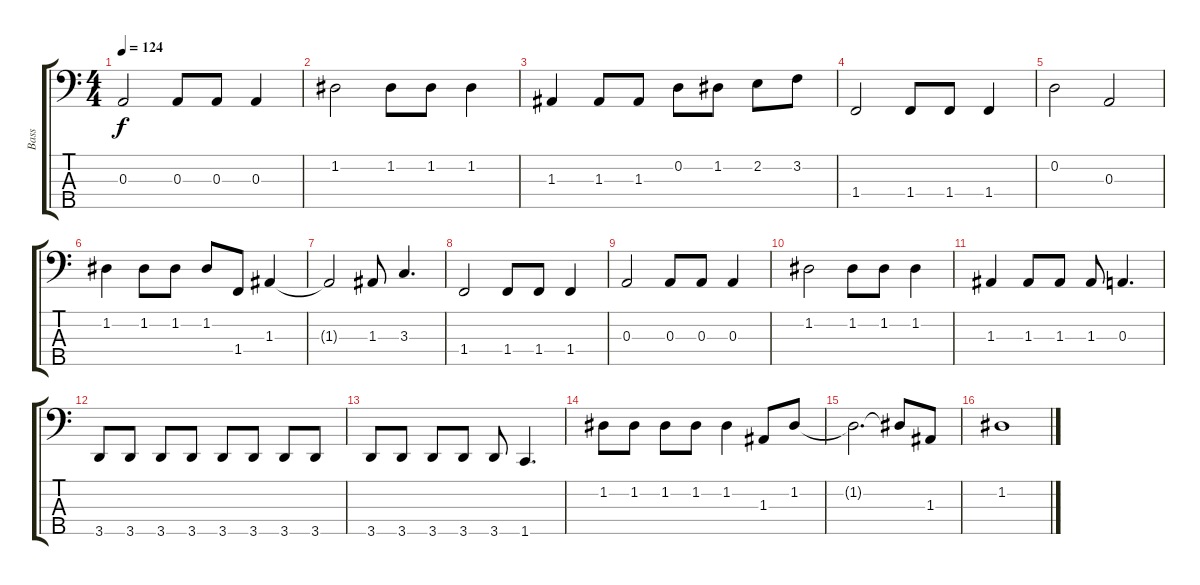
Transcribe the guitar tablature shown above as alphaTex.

\track ("Bass" "Bass") {instrument electricbassfinger}
\staff {score tabs}
\tuning (G2 D2 A1 E1 B0) {hide}
\ts (4 4)
\tempo 124
\clef f4
\ks c
0.3.2{dy f} 0.3.8 0.3.8 0.3.4 |
1.2.2 1.2.8 1.2.8 1.2.4 |
1.3.4 1.3.8 1.3.8 0.2.8 1.2.8 2.2.8 3.2.8 |
1.4.2 1.4.8 1.4.8 1.4.4 |
0.2.2 0.3.2 |
1.2.4 1.2.8 1.2.8 1.2.8 1.4.8 1.3.4 |
1.3{t}.2 1.3.8 3.3.4{d} |
1.4.2 1.4.8 1.4.8 1.4.4 |
0.3.2 0.3.8 0.3.8 0.3.4 |
1.2.2 1.2.8 1.2.8 1.2.4 |
1.3.4 1.3.8 1.3.8 1.3.8 0.3.4{d} |
3.5.8 3.5.8 3.5.8 3.5.8 3.5.8 3.5.8 3.5.8 3.5.8 |
3.5.8 3.5.8 3.5.8 3.5.8 3.5.8 1.5.4{d} |
1.2.8 1.2.8 1.2.8 1.2.8 1.2.4 1.3.8 1.2.8 |
1.2{t}.2{d} 1.2{t}.8 1.3.8 |
1.2.1
